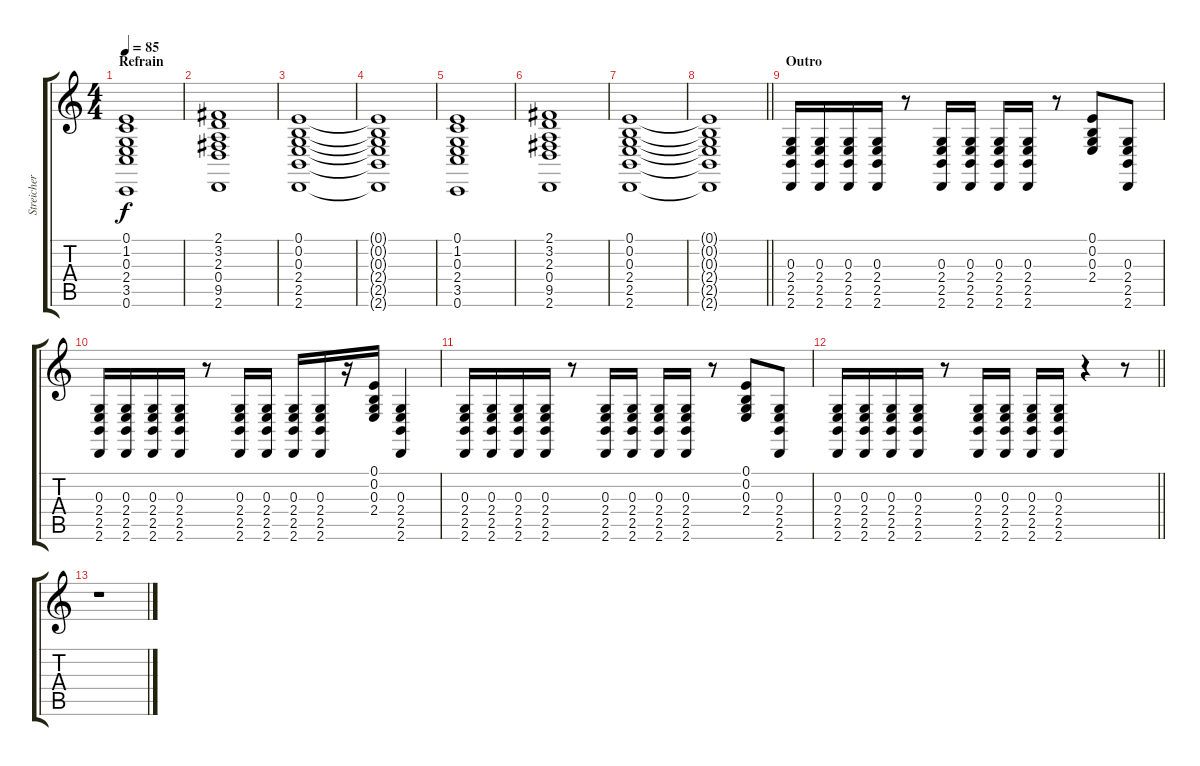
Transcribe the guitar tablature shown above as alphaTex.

\track ("Streicher" "Streicher") {instrument stringensemble1}
\staff {score tabs}
\tuning (E4 B3 G3 D3 A2 C2) {hide}
\ts (4 4)
\section ("" "Refrain")
\tempo 85
\clef g2
\ks c
(0.1 1.2 0.3 2.4 3.5 0.6).1{dy f} |
(2.1 3.2 2.3 0.4 9.5 2.6).1 |
(0.1 0.2 0.3 2.4 2.5 2.6).1 |
(0.1{t} 0.2{t} 0.3{t} 2.4{t} 2.5{t} 2.6{t}).1 |
(0.1 1.2 0.3 2.4 3.5 0.6).1 |
(2.1 3.2 2.3 0.4 9.5 2.6).1 |
(0.1 0.2 0.3 2.4 2.5 2.6).1 |
\barLineRight lightlight
(0.1{t} 0.2{t} 0.3{t} 2.4{t} 2.5{t} 2.6{t}).1 |
\section ("" "Outro")
(0.3 2.4 2.5 2.6).16 (0.3 2.4 2.5 2.6).16 (0.3 2.4 2.5 2.6).16 (0.3 2.4 2.5 2.6).16 r.8 (0.3 2.4 2.5 2.6).16 (0.3 2.4 2.5 2.6).16 (0.3 2.4 2.5 2.6).16 (0.3 2.4 2.5 2.6).16 r.8 (0.1 0.2 0.3 2.4).8 (0.3 2.4 2.5 2.6).8 |
(0.3 2.4 2.5 2.6).16 (0.3 2.4 2.5 2.6).16 (0.3 2.4 2.5 2.6).16 (0.3 2.4 2.5 2.6).16 r.8 (0.3 2.4 2.5 2.6).16 (0.3 2.4 2.5 2.6).16 (0.3 2.4 2.5 2.6).16 (0.3 2.4 2.5 2.6).16 r.16 (0.1 0.2 0.3 2.4).16 (0.3 2.4 2.5 2.6).4 |
(0.3 2.4 2.5 2.6).16 (0.3 2.4 2.5 2.6).16 (0.3 2.4 2.5 2.6).16 (0.3 2.4 2.5 2.6).16 r.8 (0.3 2.4 2.5 2.6).16 (0.3 2.4 2.5 2.6).16 (0.3 2.4 2.5 2.6).16 (0.3 2.4 2.5 2.6).16 r.8 (0.1 0.2 0.3 2.4).8 (0.3 2.4 2.5 2.6).8 |
\barLineRight lightlight
(0.3 2.4 2.5 2.6).16 (0.3 2.4 2.5 2.6).16 (0.3 2.4 2.5 2.6).16 (0.3 2.4 2.5 2.6).16 r.8 (0.3 2.4 2.5 2.6).16 (0.3 2.4 2.5 2.6).16 (0.3 2.4 2.5 2.6).16 (0.3 2.4 2.5 2.6).16 r.4 r.8 |
r.1
